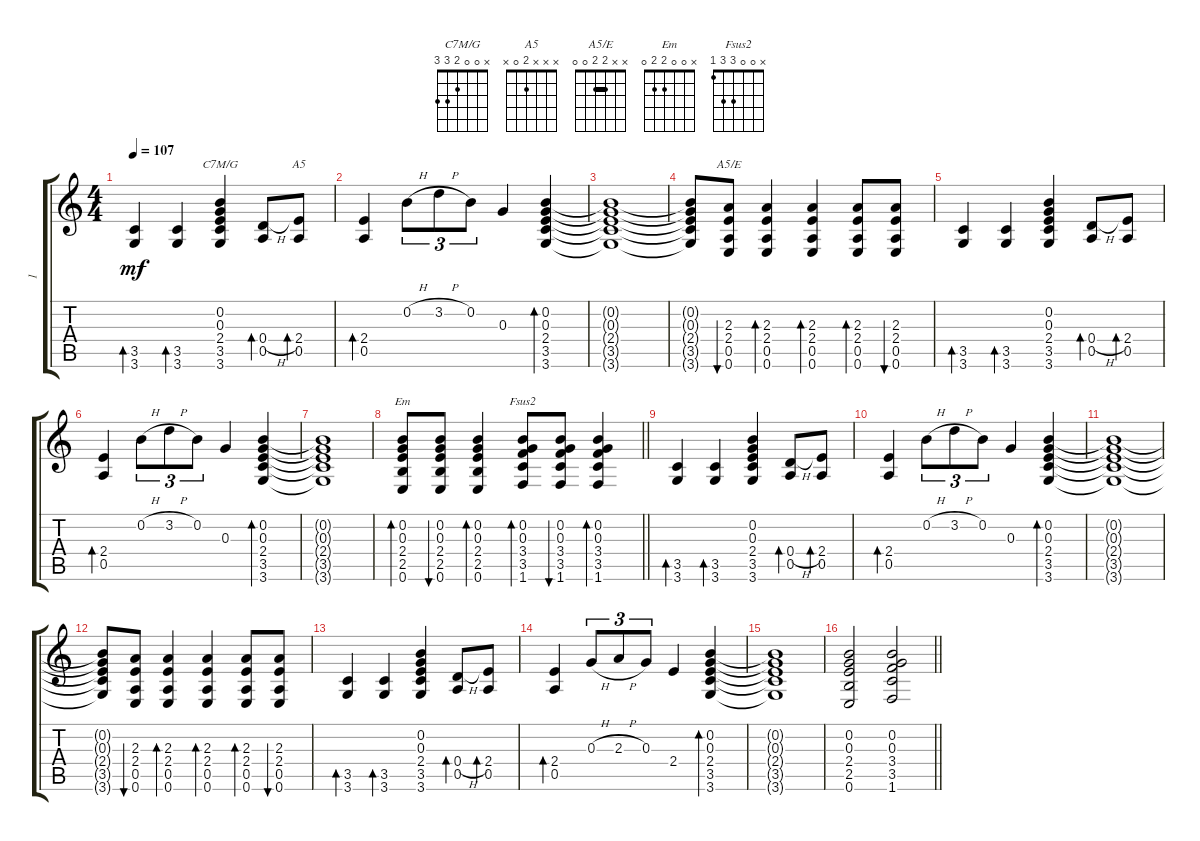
\track ("1" "1") {instrument overdrivenguitar}
\staff {score tabs}
\tuning (E4 B3 G3 D3 A2 E2) {hide}
\chord ("C7M/G" x 0 0 2 3 3)
\chord ("A5" x x x 2 0 x)
\chord ("A5/E" x x 2 2 0 0) {barre 2}
\chord ("Em" x 0 0 2 2 0)
\chord ("Fsus2" x 0 0 3 3 1)
\ts (4 4)
\tempo 107
\clef g2
\ks c
(3.5 3.6).4{bd 30 dy mf} (3.5 3.6).4{bd 30} (0.2 0.3 2.4 3.5 3.6).4{ch "C7M/G"} (0.4{h} 0.5).8{bd 30} (2.4 0.5).8{bd 30 ch "A5"} |
(2.4 0.5).4{bd 30} 0.2{h}.8{tu (3 2)} 3.2{h}.8{tu (3 2)} 0.2.8{tu (3 2)} 0.3.4 (0.2 0.3 2.4 3.5 3.6).4{bd 30} |
(0.2{t} 0.3{t} 2.4{t} 3.5{t} 3.6{t}).1 |
(0.2{t} 0.3{t} 2.4{t} 3.5{t} 3.6{t}).8 (2.3 2.4 0.5 0.6).8{bu 30 ch "A5/E"} (2.3 2.4 0.5 0.6).4{bd 30} (2.3 2.4 0.5 0.6).4{bd 30} (2.3 2.4 0.5 0.6).8{bd 30} (2.3 2.4 0.5 0.6).8{bu 30} |
(3.5 3.6).4{bd 30} (3.5 3.6).4{bd 30} (0.2 0.3 2.4 3.5 3.6).4 (0.4{h} 0.5).8{bd 30} (2.4 0.5).8{bd 30} |
(2.4 0.5).4{bd 30} 0.2{h}.8{tu (3 2)} 3.2{h}.8{tu (3 2)} 0.2.8{tu (3 2)} 0.3.4 (0.2 0.3 2.4 3.5 3.6).4{bd 30} |
(0.2{t} 0.3{t} 2.4{t} 3.5{t} 3.6{t}).1 |
\barLineRight lightlight
(0.2 0.3 2.4 2.5 0.6).8{bd 30 ch "Em"} (0.2 0.3 2.4 2.5 0.6).8{bu 30} (0.2 0.3 2.4 2.5 0.6).4{bd 30} (0.2 0.3 3.4 3.5 1.6).8{bd 30 ch "Fsus2"} (0.2 0.3 3.4 3.5 1.6).8{bu 30} (0.2 0.3 3.4 3.5 1.6).4{bd 30} |
(3.5 3.6).4{bd 30} (3.5 3.6).4{bd 30} (0.2 0.3 2.4 3.5 3.6).4 (0.4{h} 0.5).8{bd 30} (2.4 0.5).8{bd 30} |
(2.4 0.5).4{bd 30} 0.2{h}.8{tu (3 2)} 3.2{h}.8{tu (3 2)} 0.2.8{tu (3 2)} 0.3.4 (0.2 0.3 2.4 3.5 3.6).4{bd 30} |
(0.2{t} 0.3{t} 2.4{t} 3.5{t} 3.6{t}).1 |
(0.2{t} 0.3{t} 2.4{t} 3.5{t} 3.6{t}).8 (2.3 2.4 0.5 0.6).8{bu 30} (2.3 2.4 0.5 0.6).4{bd 30} (2.3 2.4 0.5 0.6).4{bd 30} (2.3 2.4 0.5 0.6).8{bd 30} (2.3 2.4 0.5 0.6).8{bu 30} |
(3.5 3.6).4{bd 30} (3.5 3.6).4{bd 30} (0.2 0.3 2.4 3.5 3.6).4 (0.4{h} 0.5).8{bd 30} (2.4 0.5).8{bd 30} |
(2.4 0.5).4{bd 30} 0.3{h}.8{tu (3 2)} 2.3{h}.8{tu (3 2)} 0.3.8{tu (3 2)} 2.4.4 (0.2 0.3 2.4 3.5 3.6).4{bd 30} |
(0.2{t} 0.3{t} 2.4{t} 3.5{t} 3.6{t}).1 |
\barLineRight lightlight
(0.2 0.3 2.4 2.5 0.6).2 (0.2 0.3 3.4 3.5 1.6).2
